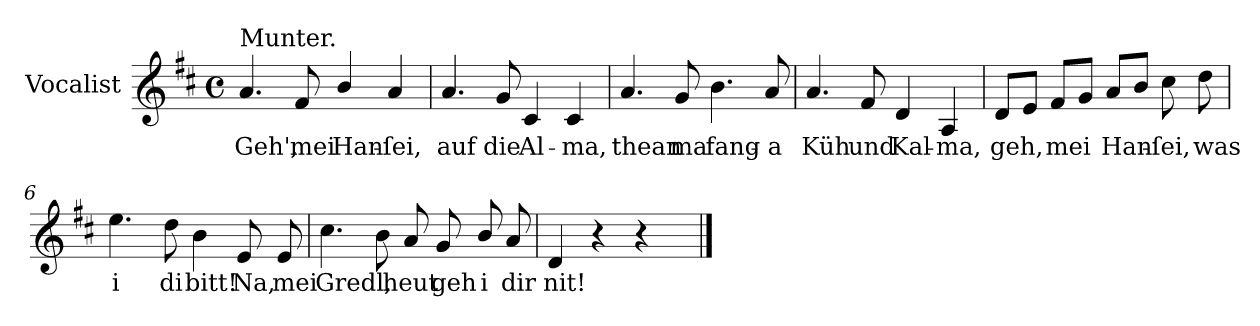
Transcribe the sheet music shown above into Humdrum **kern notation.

**kern	**text
*part1	*part1
*staff1	*staff1
*I"Vocalist	*
*k[f#c#]	*
*D:	*
*M4/4	*
*met(c)	*
=1	=1
!LO:TX:a:t=Munter.	!
4.a	Geh',
8f#	mei
4b/	Han-
4a	-ſei,
=2	=2
4.a	auf
8g	die
4c#	Al-
4c#	-ma,
=3	=3
4.a	thean
8g	ma
4.b	fang-
8a	-a
=4	=4
4.a	Küh
8f#	und
4d	Kal-
4A	-ma,
=5	=5
8dL	geh,
8eJ	.
8f#L	mei
8gJ	.
8aL	Han-
8bJ	.
8cc#	-ſei,
8dd	was
=6	=6
4.ee	i
8dd	di
4b	bitt!
8e	Na,
8e	mei
=7	=7
4.cc#	Gredl,
8b	.
8a	heut
8g	geh
8b/	i
8a	dir
=8	=8
4d	nit!
4r	.
!LO:N:vis=4	!
2r	.
==	==
*-	*-
